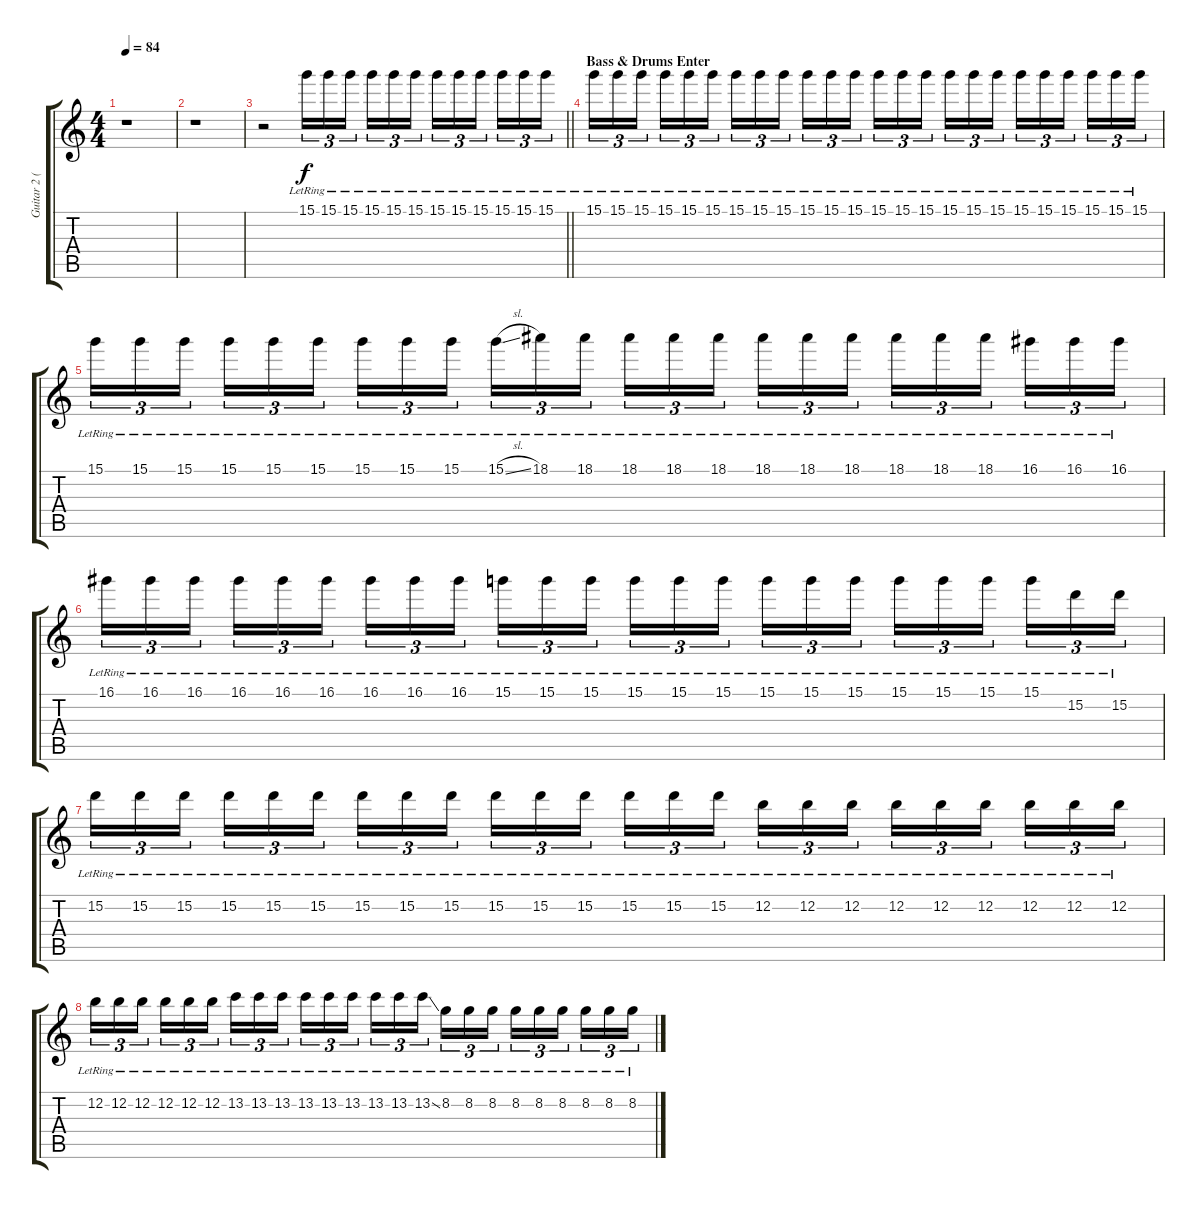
\track ("Guitar 2 (Clean w/ Delay)" "Guitar 2 (") {instrument electricguitarjazz}
\staff {score tabs}
\tuning (E4 B3 G3 D3 A2 E2) {hide}
\ts (4 4)
\tempo 84
\clef g2
\ks c
r.1{dy f} |
r.1 |
\barLineRight lightlight
r.2 15.1{lr}.16{tu (3 2) volume 6} 15.1{lr}.16{tu (3 2)} 15.1{lr}.16{tu (3 2) beam splitsecondary} 15.1{lr}.16{tu (3 2)} 15.1{lr}.16{tu (3 2)} 15.1{lr}.16{tu (3 2)} 15.1{lr}.16{tu (3 2)} 15.1{lr}.16{tu (3 2)} 15.1{lr}.16{tu (3 2) beam splitsecondary} 15.1{lr}.16{tu (3 2)} 15.1{lr}.16{tu (3 2)} 15.1{lr}.16{tu (3 2)} |
\section ("" "Bass & Drums Enter")
15.1{lr}.16{tu (3 2)} 15.1{lr}.16{tu (3 2)} 15.1{lr}.16{tu (3 2) beam splitsecondary} 15.1{lr}.16{tu (3 2)} 15.1{lr}.16{tu (3 2)} 15.1{lr}.16{tu (3 2)} 15.1{lr}.16{tu (3 2)} 15.1{lr}.16{tu (3 2)} 15.1{lr}.16{tu (3 2) beam splitsecondary} 15.1{lr}.16{tu (3 2)} 15.1{lr}.16{tu (3 2)} 15.1{lr}.16{tu (3 2)} 15.1{lr}.16{tu (3 2)} 15.1{lr}.16{tu (3 2)} 15.1{lr}.16{tu (3 2) beam splitsecondary} 15.1{lr}.16{tu (3 2)} 15.1{lr}.16{tu (3 2)} 15.1{lr}.16{tu (3 2)} 15.1{lr}.16{tu (3 2)} 15.1{lr}.16{tu (3 2)} 15.1{lr}.16{tu (3 2) beam splitsecondary} 15.1{lr}.16{tu (3 2)} 15.1{lr}.16{tu (3 2)} 15.1{lr}.16{tu (3 2)} |
15.1{lr}.16{tu (3 2)} 15.1{lr}.16{tu (3 2)} 15.1{lr}.16{tu (3 2) beam splitsecondary} 15.1{lr}.16{tu (3 2)} 15.1{lr}.16{tu (3 2)} 15.1{lr}.16{tu (3 2)} 15.1{lr}.16{tu (3 2)} 15.1{lr}.16{tu (3 2)} 15.1{lr}.16{tu (3 2) beam splitsecondary} 15.1{sl lr}.16{tu (3 2)} 18.1{lr}.16{tu (3 2)} 18.1{lr}.16{tu (3 2)} 18.1{lr}.16{tu (3 2)} 18.1{lr}.16{tu (3 2)} 18.1{lr}.16{tu (3 2) beam splitsecondary} 18.1{lr}.16{tu (3 2)} 18.1{lr}.16{tu (3 2)} 18.1{lr}.16{tu (3 2)} 18.1{lr}.16{tu (3 2)} 18.1{lr}.16{tu (3 2)} 18.1{lr}.16{tu (3 2) beam splitsecondary} 16.1{lr}.16{tu (3 2)} 16.1{lr}.16{tu (3 2)} 16.1{lr}.16{tu (3 2)} |
16.1{lr}.16{tu (3 2)} 16.1{lr}.16{tu (3 2)} 16.1{lr}.16{tu (3 2) beam splitsecondary} 16.1{lr}.16{tu (3 2)} 16.1{lr}.16{tu (3 2)} 16.1{lr}.16{tu (3 2)} 16.1{lr}.16{tu (3 2)} 16.1{lr}.16{tu (3 2)} 16.1{lr}.16{tu (3 2) beam splitsecondary} 15.1{lr}.16{tu (3 2)} 15.1{lr}.16{tu (3 2)} 15.1{lr}.16{tu (3 2)} 15.1{lr}.16{tu (3 2)} 15.1{lr}.16{tu (3 2)} 15.1{lr}.16{tu (3 2) beam splitsecondary} 15.1{lr}.16{tu (3 2)} 15.1{lr}.16{tu (3 2)} 15.1{lr}.16{tu (3 2)} 15.1{lr}.16{tu (3 2)} 15.1{lr}.16{tu (3 2)} 15.1{lr}.16{tu (3 2) beam splitsecondary} 15.1{lr}.16{tu (3 2)} 15.2{lr}.16{tu (3 2)} 15.2{lr}.16{tu (3 2)} |
15.2{lr}.16{tu (3 2)} 15.2{lr}.16{tu (3 2)} 15.2{lr}.16{tu (3 2) beam splitsecondary} 15.2{lr}.16{tu (3 2)} 15.2{lr}.16{tu (3 2)} 15.2{lr}.16{tu (3 2)} 15.2{lr}.16{tu (3 2)} 15.2{lr}.16{tu (3 2)} 15.2{lr}.16{tu (3 2) beam splitsecondary} 15.2{lr}.16{tu (3 2)} 15.2{lr}.16{tu (3 2)} 15.2{lr}.16{tu (3 2)} 15.2{lr}.16{tu (3 2)} 15.2{lr}.16{tu (3 2)} 15.2{lr}.16{tu (3 2) beam splitsecondary} 12.2{lr}.16{tu (3 2)} 12.2{lr}.16{tu (3 2)} 12.2{lr}.16{tu (3 2)} 12.2{lr}.16{tu (3 2)} 12.2{lr}.16{tu (3 2)} 12.2{lr}.16{tu (3 2) beam splitsecondary} 12.2{lr}.16{tu (3 2)} 12.2{lr}.16{tu (3 2)} 12.2{lr}.16{tu (3 2)} |
12.2{lr}.16{tu (3 2)} 12.2{lr}.16{tu (3 2)} 12.2{lr}.16{tu (3 2) beam splitsecondary} 12.2{lr}.16{tu (3 2)} 12.2{lr}.16{tu (3 2)} 12.2{lr}.16{tu (3 2)} 13.2{lr}.16{tu (3 2)} 13.2{lr}.16{tu (3 2)} 13.2{lr}.16{tu (3 2) beam splitsecondary} 13.2{lr}.16{tu (3 2)} 13.2{lr}.16{tu (3 2)} 13.2{lr}.16{tu (3 2)} 13.2{lr}.16{tu (3 2)} 13.2{lr}.16{tu (3 2)} 13.2{ss lr}.16{tu (3 2) beam splitsecondary} 8.2{lr}.16{tu (3 2)} 8.2{lr}.16{tu (3 2)} 8.2{lr}.16{tu (3 2)} 8.2{lr}.16{tu (3 2)} 8.2{lr}.16{tu (3 2)} 8.2{lr}.16{tu (3 2) beam splitsecondary} 8.2{lr}.16{tu (3 2)} 8.2{lr}.16{tu (3 2)} 8.2{lr}.16{tu (3 2)}
